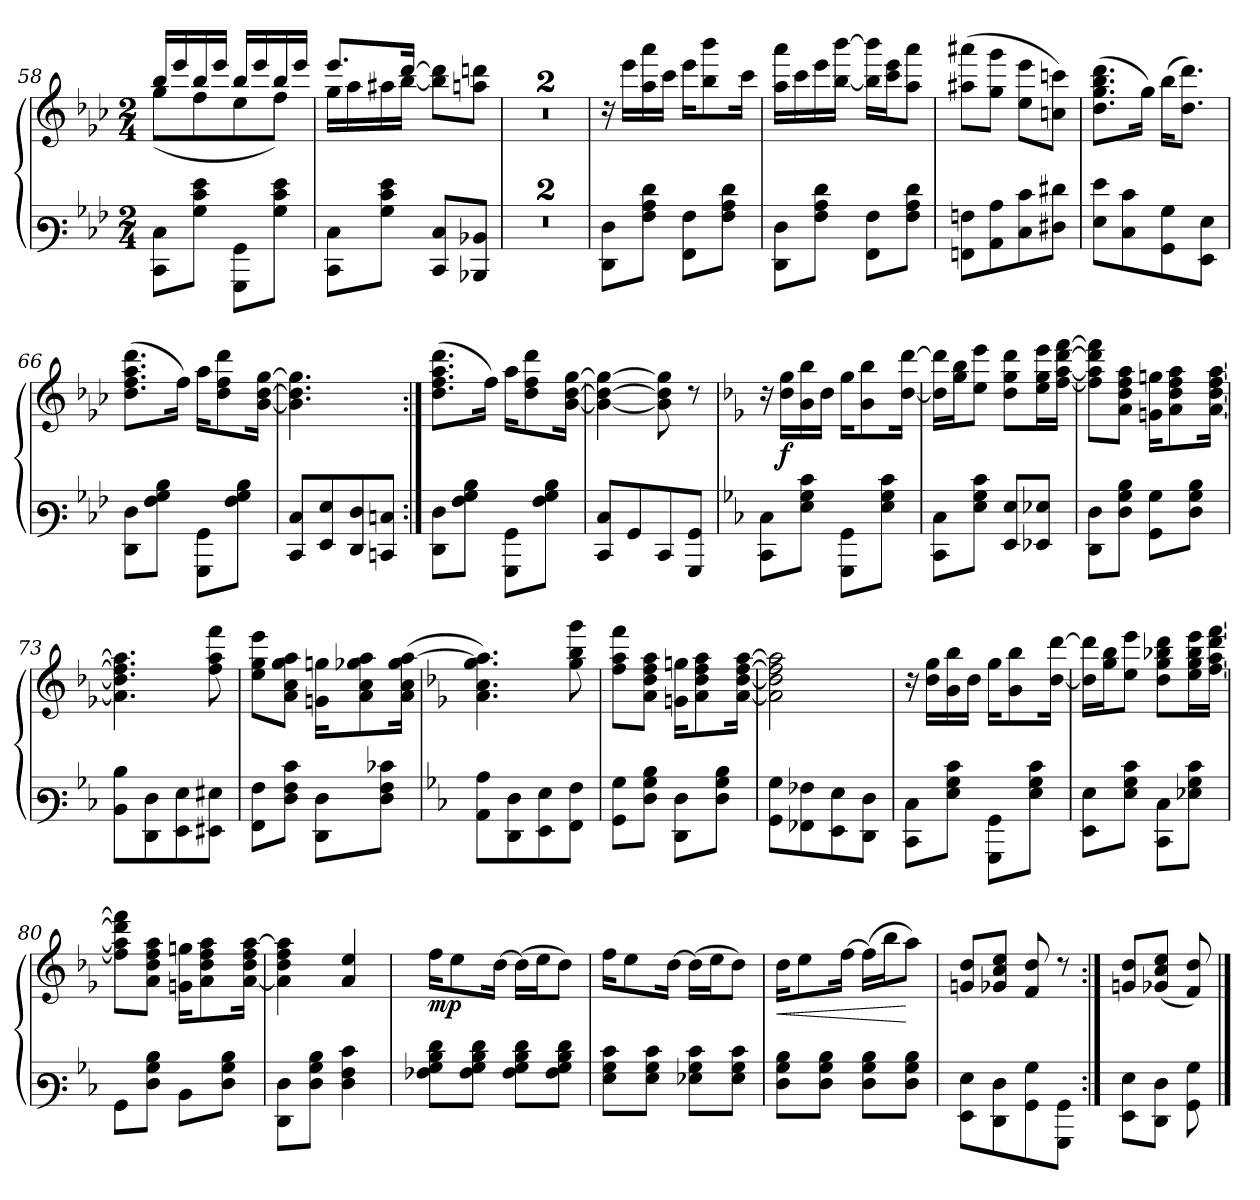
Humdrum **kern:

**kern	**kern	**dynam
*part1	*part1	*part1
*staff2	*staff1	*staff1/2
*clefF3	*clefG3	*
*k[b-e-a-]	*k[b-e-a-]	*
*M2/4	*M2/4	*
=58	=58	=58
*	*^	*
8EE-\ 8E-\L	16gg/LL	(<8ee-\L	.
.	16ccc/	.	.
8B-\ 8e-\ 8g\J	16gg/	8dd\	.
.	16ccc/JJ	.	.
8BBB-\ 8BB-\L	16gg/LL	8cc\	.
.	16ccc/	.	.
8B-\ 8e-\ 8g\J	16gg/	8dd\J)	.
.	16ccc/JJ	.	.
=59	=59	=59	=59
8EE-\ 8E-\L	8.ccc/L	16ee-\LL	.
.	.	16ff\	.
8B-\ 8e-\ 8g\J	.	16ff#X\	.
.	[>16bb-/Jk	[<16gg\JJ	.
8EE-/ 8E-/L	8gg\] 8bb-\]L	4ryy	.
8DD-X/ 8D-X/J	8ffn\ 8bbn\J	.	.
*	*v	*v	*
!!LO:LB:g=z
=60	=60	=60
2r	2r	.
=61	=61	=61
2r	2r	.
=62	=62	=62
8FF\ 8F\L	16ra	.
.	16ccc\LL	.
8A-\ 8c\ 8f\J	16ff\ 16fff\	.
.	16aa-\JJ	.
8AA-\ 8A-\L	16ccc\KL	.
.	8gg\ 8ggg\	.
8A-\ 8c\ 8f\J	.	.
.	16aa-\Jk	.
=63	=63	=63
8FF\ 8F\L	16ff\ 16fff\LL	.
.	16aa-\	.
8A-\ 8c\ 8f\J	16ccc\	.
.	[<16gg\ [>16ggg\JJ	.
8AA-\ 8A-\L	16gg\] 16ggg\]LL	.
.	16aa-\ 16ccc\J	.
8A-\ 8c\ 8f\J	8ff\ 8fff\J	.
=64	=64	=64
8AAn\ 8An\L	(>8ff#X\ 8fff#X\L	.
8C\ 8c\	8ee-\ 8eee-\J	.
8E-\ 8e-\	8cc\ 8ccc\L	.
8F#X\ 8f#X\J	8an\ 8aan\J)	.
!!LO:LB:g=z
=65	=65	=65
8G\ 8g\L	(>8.b-\ 8.ee-\ 8.gg\ 8.bb-\L	.
8E-\ 8e-\	.	.
.	16ee-\Jk)	.
8BB-\ 8B-\	(>16gg\KL	.
.	8.b-\ 8.bb-\J)	.
8GG\ 8G\J	.	.
=66	=66	=66
8FF\ 8F\L	(>8.b-\ 8.dd\ 8.ff\ 8.bb-\L	.
8A-\ 8B-\ 8d\J	.	.
.	16dd\Jk)	.
8BBB-\ 8BB-\L	16ff\KL	.
.	8b-\ 8dd\ 8bb-\	.
8A-\ 8B-\ 8d\J	.	.
.	[<16g\ [<16b-\ [>16ee-\Jk	.
=67	=67	=67
8EE-/ 8E-/L	4.g\] 4.b-\] 4.ee-\]	.
8GG/ 8G/	.	.
8FF/ 8F/	.	.
8EEn/ 8En/J	8ryy	.
=68:|!	=68:|!	=68:|!
8FF\ 8F\L	(>8.b-\ 8.dd\ 8.ff\ 8.bb-\L	.
8A-\ 8B-\ 8d\J	.	.
.	16dd\Jk)	.
8BBB-\ 8BB-\L	16ff\KL	.
.	8b-\ 8dd\ 8bb-\	.
8A-\ 8B-\ 8d\J	.	.
.	[<16g\ [<16b-\ [>16ee-\Jk	.
=69	=69	=69
8EE-/ 8E-/L	4g\_< 4b-\_< 4ee-\_>	.
8BB-/	.	.
8EE-/	8g\] 8b-\] 8ee-\]	.
8BBB-/ 8BB-/J	8rb	.
!!LO:LB:g=z
=70	=70	=70
*k[b-e-]	*k[b-e-]	*
8EE-\ 8E-\L	16ra	.
!	!	!LO:DY:b
.	16b-\ 16ee-\LL	f
8G\ 8B-\ 8e-\J	16g\ 16gg\	.
.	16b-\JJ	.
8BBB-\ 8BB-\L	16ee-\KL	.
.	8g\ 8gg\	.
8G\ 8B-\ 8e-\J	.	.
.	[<16b-\ [>16bb-\Jk	.
=71	=71	=71
8EE-\ 8E-\L	16b-\] 16bb-\]LL	.
.	16ee-\ 16gg\J	.
8G\ 8B-\ 8e-\J	8cc\ 8ccc\J	.
8GG/ 8G/L	8b-\ 8ee-\ 8bb-\L	.
8GG-X/ 8G-X/J	16cc\ 16ee-\ 16ccc\L	.
.	[<16dd\ [>16ff\ [>16bb-\ [>16ddd\JJ	.
=72	=72	=72
8FF\ 8F\L	8dd\] 8ff\] 8bb-\] 8ddd\]L	.
8F\ 8B-\ 8d\J	8f\ 8b-\ 8dd\ 8ff\J	.
8BB-\ 8B-\L	16en\ 16een\KL	.
.	8f\ 8b-\ 8dd\ 8ff\	.
8F\ 8B-\ 8d\J	.	.
.	[<16f\ [<16b-\ [>16dd\ [>16ff\Jk	.
=73	=73	=73
8D\ 8d\L	4.f\] 4.b-\] 4.dd\] 4.ff\]	.
8FF\ 8F\	.	.
8GG\ 8G\	.	.
8GG#X\ 8G#X\J	8dd\ 8ff\ 8ddd\	.
=74	=74	=74
8AA\ 8A\L	8cc\ 8ee-\ 8ccc\L	.
8F\ 8A\ 8e-\J	8f\ 8a\ 8ee-\ 8ff\J	.
8FF\ 8F\L	16en\ 16een\KL	.
.	8f\ 8a\ 8ee-X\ 8ff\	.
8F\ 8A\ 8e-X\J	.	.
.	(<16f\ 16a\ 16ee-\ [>16ff\Jk	.
!!LO:PB:g=z
=75	=75	=75
*k[b-e-]	*k[b-e-]	*
8C\ 8c\L	(<(<4.f\ 4.a\ 4.ee-\ 4.ff\])	.
8FF\ 8F\	.	.
8GG\ 8G\	.	.
8AA\ 8A\J	8ee-\ 8gg\ 8eee-\	.
=76	=76	=76
8BB-\ 8B-\L	8dd\ 8ff\ 8ddd\L	.
8F\ 8B-\ 8d\J	8f\ 8b-\ 8dd\ 8ff\J	.
8FF\ 8F\L	16en\ 16een\KL	.
.	8f\ 8b-\ 8dd\ 8ff\	.
8F\ 8B-\ 8d\J	.	.
.	[<16f\ [<16b-\ [>16dd\ [>16ff\Jk	.
=77	=77	=77
8BB-\ 8B-\L	2f\] 2b-\] 2dd\] 2ff\]	.
8AA-X\ 8A-X\	.	.
8GG\ 8G\	.	.
8FF\ 8F\J	.	.
=78	=78	=78
8EE-\ 8E-\L	16ra	.
.	16b-\ 16ee-\LL	.
8G\ 8B-\ 8e-\J	16g\ 16gg\	.
.	16b-\JJ	.
8BBB-\ 8BB-\L	16ee-\KL	.
.	8g\ 8gg\	.
8G\ 8B-\ 8e-\J	.	.
.	[<16b-\ [>16bb-\Jk	.
=79	=79	=79
8GG\ 8G\L	16b-\] 16bb-\]LL	.
.	16ee-\ 16gg\J	.
8G\ 8B-\ 8e-\J	8cc\ 8ccc\J	.
8EE-\ 8E-\L	8b-\ 8ee-\ 8gg-X\ 8bb-\L	.
8G-X\ 8B-\ 8e-\J	16cc\ 16ee-\ 16gg-\ 16ccc\L	.
.	[<16dd\ [>16ff\ [>16bb-\ [>16ddd\JJ	.
=80	=80	=80
8BB-\L	8dd\] 8ff\] 8bb-\] 8ddd\]L	.
8F\ 8B-\ 8d\J	8f\ 8b-\ 8dd\ 8ff\J	.
8D\L	16en\ 16een\KL	.
.	8f\ 8b-\ 8dd\ 8ff\	.
8F\ 8B-\ 8d\J	.	.
.	[<16f\ 16b-\ 16dd\ [>16ff\Jk	.
!!LO:LB:g=z
=81	=81	=81
8FF\ 8F\L	(<(>4f\] 4b-\ 4dd\ 4ff\]	.
8F\ 8B-\ 8d\J	.	.
4F\ 4A\ 4e-\	4f/ 4cc/	.
=82	=82	=82
!	!	!LO:DY:b
8A-X\ 8B-\ 8d\ 8f\L	16dd\KL	mp
.	8cc\	.
8A-\ 8B-\ 8d\ 8f\J	.	.
.	[>16b-\Jk	.
8A-\ 8B-\ 8d\ 8f\L	(>16b-\LL]	.
.	16cc\J	.
8A-\ 8B-\ 8d\ 8f\J	8b-\J)	.
=83	=83	=83
8G\ 8B-\ 8e-\L	16dd\KL	.
.	8cc\	.
8G\ 8B-\ 8e-\J	.	.
.	[>16b-\Jk	.
8G-X\ 8B-\ 8e-\L	(>16b-\LL]	.
.	16cc\J	.
8G-\ 8B-\ 8e-\J	8b-\J)	.
=84	=84	=84
!	!	!LO:HP:b
8F\ 8B-\ 8d\L	16b-\KL	<
.	8cc\	.
8F\ 8B-\ 8d\J	.	.
.	[>16dd\Jk	.
8F\ 8B-\ 8d\L	(>16dd\LL]	.
.	16gg\J	.
8F\ 8B-\ 8d\J	8ff\J)	[
=85	=85	=85
8GG\ 8G\L	8en/ 8b-/L	.
8FF\ 8F\	8e-X/ 8a/ 8cc/J	.
8BB-\ 8B-\	8d/ 8b-/	.
8BBB-\ 8BB-\J	8rb	.
=86:|!	=86:|!	=86:|!
8GG\ 8G\L	8en/ 8b-/L	.
8FF\ 8F\J	(<8e-X/ 8a/ 8cc/J	.
8BB-\ 8B-\	8d/ 8b-/)	.
==	==	==
*-	*-	*-
